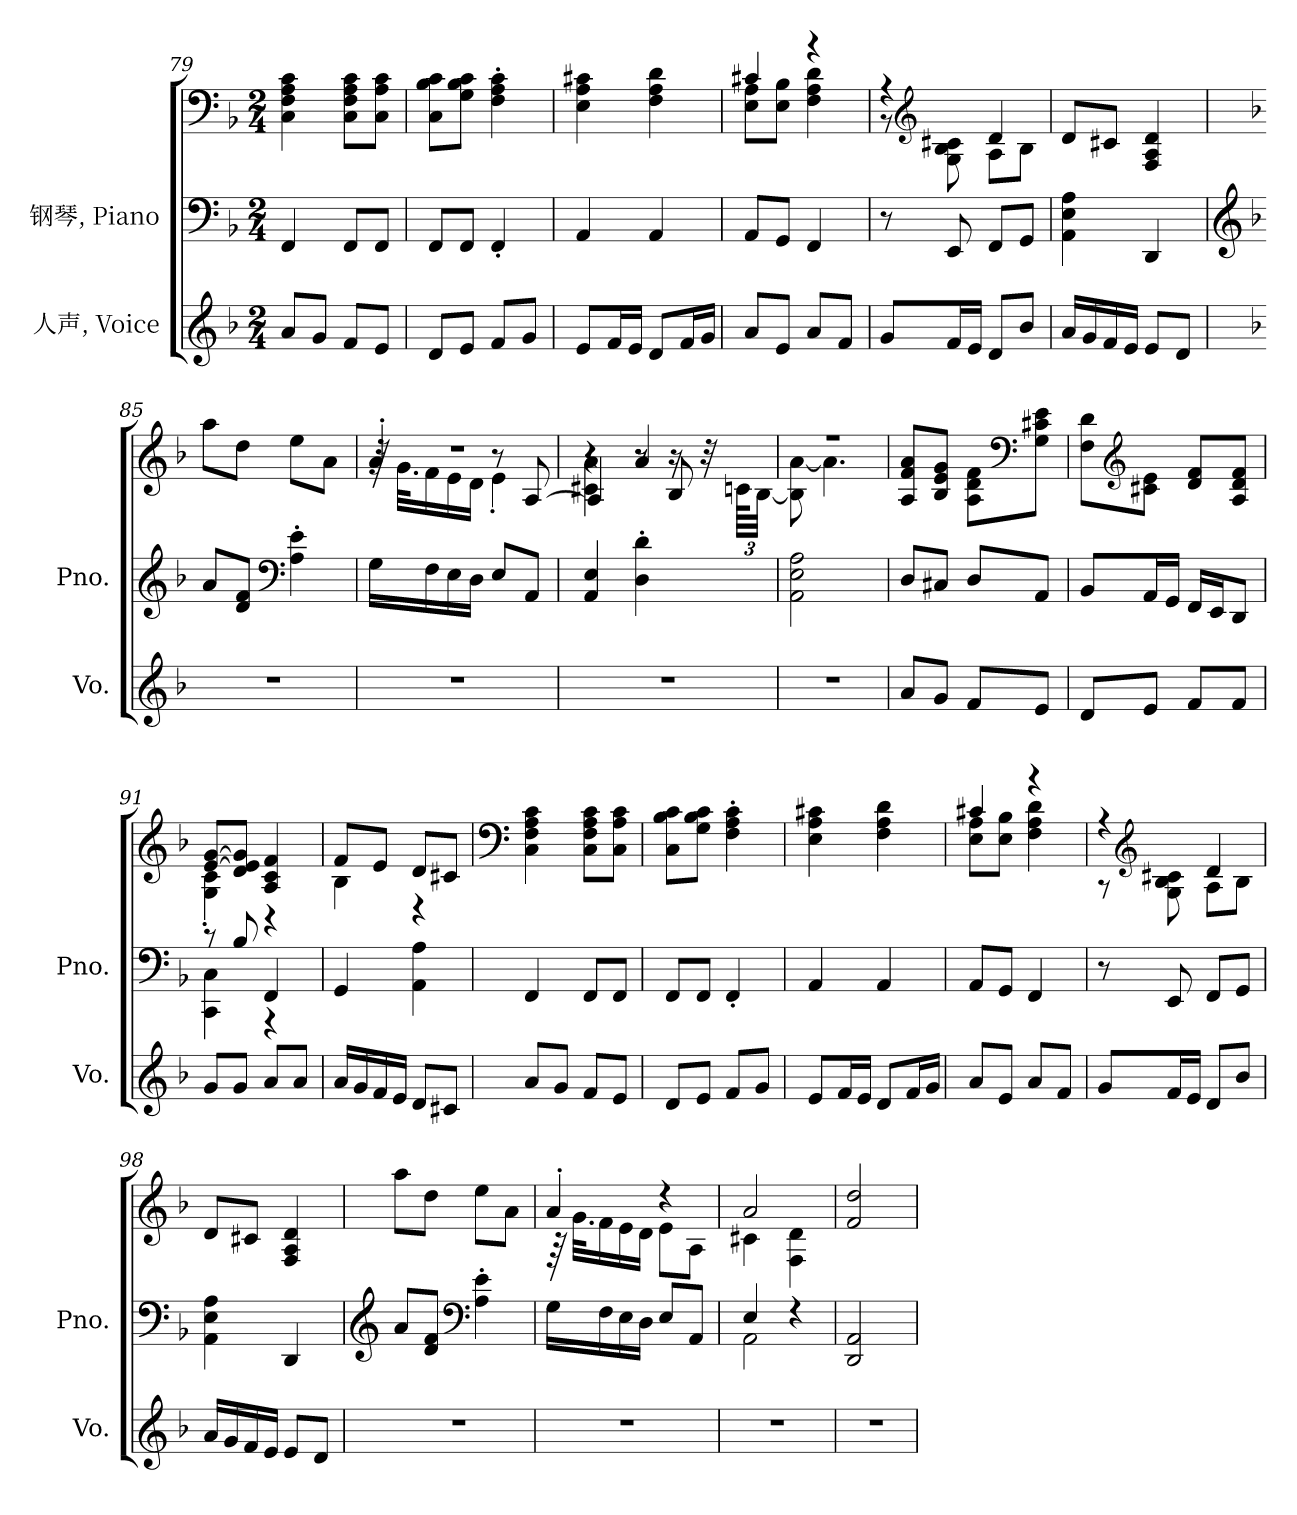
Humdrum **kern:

**kern	**kern	**kern
*part2	*part1	*part1
*staff3	*staff2	*staff1
*I"人声, Voice	*I"钢琴, Piano	*
*I'Vo.	*I'Pno.	*
*clefG2	*clefF4	*clefF4
*k[b-]	*k[b-]	*k[b-]
*M2/4	*M2/4	*M2/4
=79	=79	=79
8a/L	4FF/	4C\ 4F\ 4A\ 4c\
8g/J	.	.
8f/L	8FF/L	8C\ 8F\ 8A\ 8c\L
8e/J	8FF/J	8C\ 8A\ 8c\J
=80	=80	=80
8d/L	8FF/L	8C\ 8B-\ 8c\L
8e/J	8FF/J	8G\ 8B-\ 8c\J
8f/L	4FF'/	4F\' 4A\' 4c\'
8g/J	.	.
!!LO:PB:g=z
=81	=81	=81
8e/L	4AA/	4E\ 4A\ 4c#X\
16f/L	.	.
16e/JJ	.	.
8d/L	4AA/	4F\ 4A\ 4d\
16f/L	.	.
16g/JJ	.	.
=82	=82	=82
*	*	*^
8a/L	8AA/L	4c#X/	8E\ 8A\L
8e/J	8GG/J	.	8E\ 8B-\J
8a/L	4FF/	4r	4F\ 4A\ 4d\
8f/J	.	.	.
=83	=83	=83	=83
8g/L	8r	4r	8r
*	*	*clefG2	*
16f/L	8EE/	.	8G\ 8B-\ 8c#X\
16e/JJ	.	.	.
8d/L	8FF/L	4d/	8A\L
8b-/J	8GG/J	.	8B-\J
*	*	*v	*v
=84	=84	=84
16a/LL	4AA\ 4E\ 4A\	8d/L
16g/	.	.
16f/	.	8c#X/J
16e/JJ	.	.
8e/L	4DD/	4F/ 4A/ 4d/
8d/J	.	.
=85	=85	=85
*	*clefG2	*
*k[b-]	*k[b-]	*k[b-]
2r	8a/L	8aa\L
.	8d/ 8f/J	8dd\J
*	*clefF4	*
.	4A\' 4e\'	8ee\L
.	.	8a\J
!!LO:LB:g=z
=86	=86	=86
*	*	*^
*	*	*	*^
2r	16G\LL	2r	64r	4a'/
.	.	.	32.g\KLL	.
.	16F\	.	16f\	.
.	16E\	.	16e\	.
.	16D\JJ	.	16d\JJ	.
.	8E/L	.	4e'\	8r
.	8AA/J	.	.	[8A/
=87	=87	=87	=87	=87
2r	4AA/ 4E/	4r	4c#X\ 4a\	4A/]
.	4D\' 4d\'	4a/	8r	8r
.	.	.	16r	8B-/
.	.	.	32r	.
*	*	*	*Xbrackettup	*
.	.	.	96cn\KLLL	.
.	.	.	[48B-\JJJ	.
*	*	*	*v	*v
=88	=88	=88	=88
2r	2AA\ 2E\ 2A\	2r	8B-\] [8a\
.	.	.	4.a\]
*	*	*v	*v
=89	=89	=89
8a/L	8D/L	8A/ 8f/ 8a/L
8g/J	8C#X/J	8B-/ 8e/ 8g/J
8f/L	8D/L	8A\ 8d\ 8f\L
*	*	*clefF4
8e/J	8AA/J	8G\ 8c#X\ 8e\J
=90	=90	=90
8d/L	8BB-/L	8F\ 8d\L
*	*	*clefG2
8e/J	16AA/L	8c#X\ 8e\J
.	16GG/JJ	.
8f/L	16FF/LL	8d/ 8f/L
.	16EE/J	.
8f/J	8DD/J	8A/ 8d/ 8f/J
!!LO:LB:g=z
=91	=91	=91
*	*^	*^
8g/L	8r	4CC\ 4C\	[8e/ [8g/L	4G\' 4c\'
8g/J	8B-/	.	8d/ 8e/] 8g/]J	.
8a/L	4FF/	4r	4A/ 4c/ 4f/	4r
8a/J	.	.	.	.
*	*v	*v	*	*
=92	=92	=92	=92
16a/LL	4GG/	8f/L	4B-\
16g/	.	.	.
16f/	.	8e/J	.
16e/JJ	.	.	.
8d/L	4AA\ 4A\	8d/L	4r
8c#X/J	.	8c#X/J	.
*	*	*v	*v
=93	=93	=93
*	*	*clefF4
8a/L	4FF/	4C\ 4F\ 4A\ 4c\
8g/J	.	.
8f/L	8FF/L	8C\ 8F\ 8A\ 8c\L
8e/J	8FF/J	8C\ 8A\ 8c\J
=94	=94	=94
8d/L	8FF/L	8C\ 8B-\ 8c\L
8e/J	8FF/J	8G\ 8B-\ 8c\J
8f/L	4FF'/	4F\' 4A\' 4c\'
8g/J	.	.
=95	=95	=95
8e/L	4AA/	4E\ 4A\ 4c#X\
16f/L	.	.
16e/JJ	.	.
8d/L	4AA/	4F\ 4A\ 4d\
16f/L	.	.
16g/JJ	.	.
=96	=96	=96
*	*	*^
8a/L	8AA/L	4c#X/	8E\ 8A\L
8e/J	8GG/J	.	8E\ 8B-\J
8a/L	4FF/	4r	4F\ 4A\ 4d\
8f/J	.	.	.
!!LO:LB:g=z	!!
=97	=97	=97	=97
8g/L	8r	4r	8r
*	*	*clefG2	*
16f/L	8EE/	.	8G\ 8B-\ 8c#X\
16e/JJ	.	.	.
8d/L	8FF/L	4d/	8A\L
8b-/J	8GG/J	.	8B-\J
*	*	*v	*v
=98	=98	=98
16a/LL	4AA\ 4E\ 4A\	8d/L
16g/	.	.
16f/	.	8c#X/J
16e/JJ	.	.
8e/L	4DD/	4F/ 4A/ 4d/
8d/J	.	.
=99	=99	=99
*	*clefG2	*
2r	8a/L	8aa\L
.	8d/ 8f/J	8dd\J
*	*clefF4	*
.	4A\' 4e\'	8ee\L
.	.	8a\J
=100	=100	=100
*	*	*^
2r	16G\LL	4a'/	64r
.	.	.	32.g\KLL
.	16F\	.	16f\
.	16E\	.	16e\
.	16D\JJ	.	16d\JJ
.	8E/L	4r	8e\L
.	8AA/J	.	8A\J
=101	=101	=101	=101
*	*^	*	*
2r	4E/	2AA\	2a/	4c#X\
.	4r	.	.	4F\ 4d\
*	*v	*v	*	*
*	*	*v	*v
=102	=102	=102
*	*	*MM40
2r	2DD/ 2AA/	2f/ 2dd/
=	=	=
*-	*-	*-
